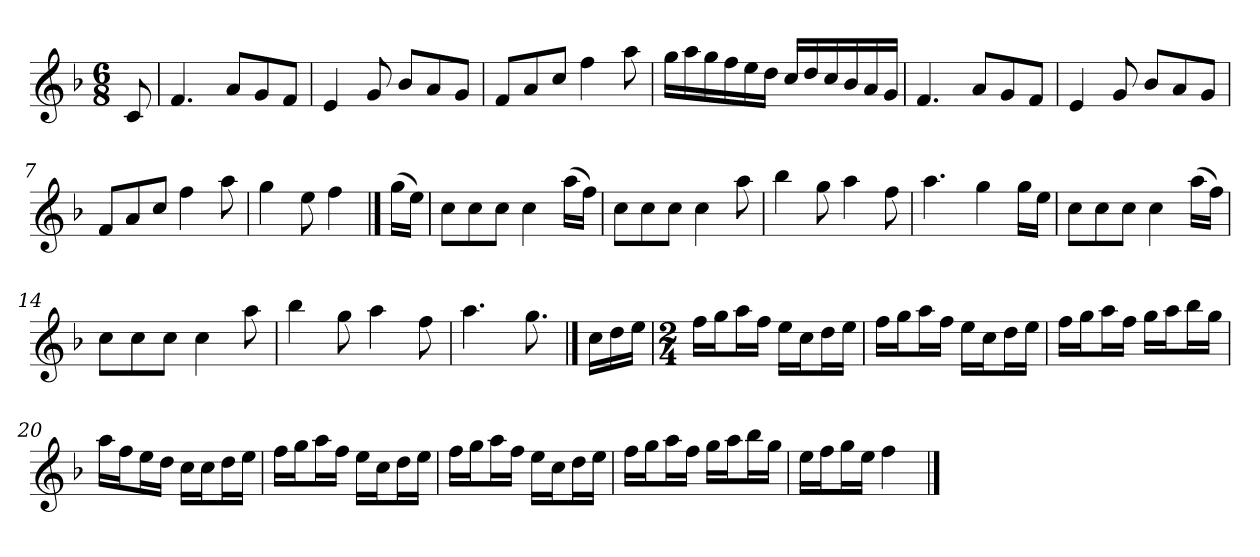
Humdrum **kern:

**kern
*part1
*staff1
*clefG2
*k[b-]
*F:
*M6/8
*MM120
=
8c
=1
4.f
8a/L
8g/
8f/J
=2
4e
8g
8b-/L
8a/
8g/J
=3
8f/L
8a/
8cc/J
4ff
8aa
=4
16gg\LL
16aa\
16gg\
16ff\
16ee\
16dd\JJ
16cc/LL
16dd/
16cc/
16b-/
16a/
16g/JJ
=5
4.f
8a/L
8g/
8f/J
=6
4e
8g
8b-/L
8a/
8g/J
=7
8f/L
8a/
8cc/J
4ff
8aa
=8
4gg
8ee
4ff
==
(16gg\LL
16ee\JJ)
=9
8cc\L
8cc\
8cc\J
4cc
(16aa\LL
16ff\JJ)
=10
8cc\L
8cc\
8cc\J
4cc
8aa
=11
4bb-
8gg
4aa
8ff
=12
4.aa
4gg
16gg\LL
16ee\JJ
=13
8cc\L
8cc\
8cc\J
4cc
(16aa\LL
16ff\JJ)
=14
8cc\L
8cc\
8cc\J
4cc
8aa
=15
4bb-
8gg
4aa
8ff
=16
4.aa
8.gg
==
16cc\LL
16dd\
16ee\JJ
=17
*M2/4
16ff\LL
16gg\J
16aa\L
16ff\JJ
16ee\LL
16cc\J
16dd\L
16ee\JJ
=18
16ff\LL
16gg\J
16aa\L
16ff\JJ
16ee\LL
16cc\J
16dd\L
16ee\JJ
=19
16ff\LL
16gg\J
16aa\L
16ff\JJ
16gg\LL
16aa\J
16bb-\L
16gg\JJ
=20
16aa\LL
16ff\J
16ee\L
16dd\JJ
16cc\LL
16cc\J
16dd\L
16ee\JJ
=21
16ff\LL
16gg\J
16aa\L
16ff\JJ
16ee\LL
16cc\J
16dd\L
16ee\JJ
=22
16ff\LL
16gg\J
16aa\L
16ff\JJ
16ee\LL
16cc\J
16dd\L
16ee\JJ
=23
16ff\LL
16gg\J
16aa\L
16ff\JJ
16gg\LL
16aa\J
16bb-\L
16gg\JJ
=24
16ee\LL
16ff\J
16gg\L
16ee\JJ
4ff
==
*-
